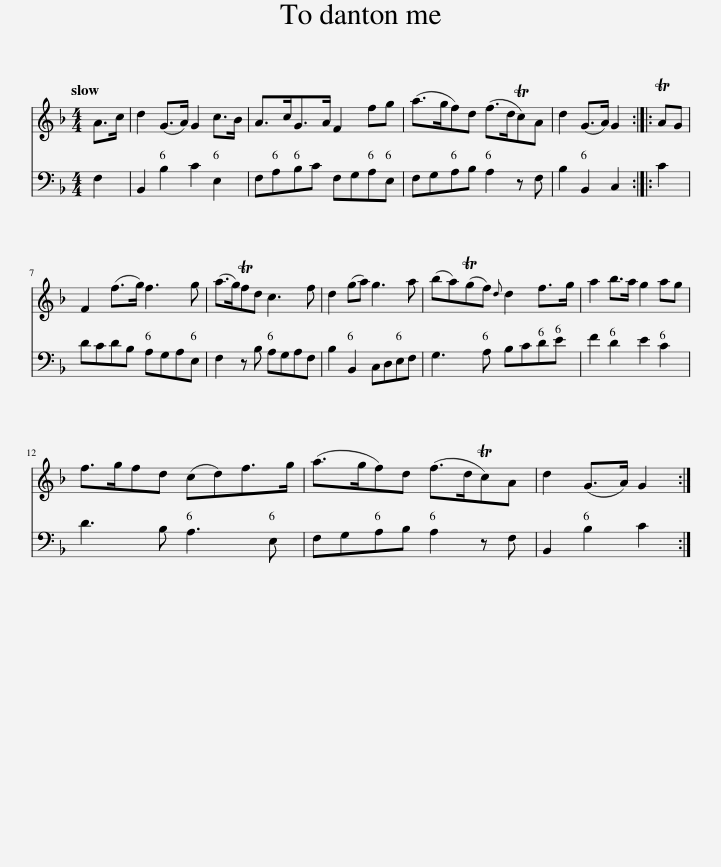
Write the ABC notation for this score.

X:1
%%score 1 2
L:1/8
Q:1/4=120
M:4/4
I:linebreak $
K:F
V:1 treble
V:2 bass
V:1
 A>c | d2 (G>A) G2 c>B | A>cG>A F2 fg | (a>gf)d (f>dTc)A | d2 (G>A) G2 :: %5
 TAG |$ F2 (f>g) f3 g | (a>g)Tfd c3 f | d2 (ga) g3 a | (ba)(Tgf){d} d2 f>g | %10
 a2 b>a g2 ag |$ f>gfd (cd)f>g | (a>gf)d (f>dTc)A | d2 (G>A) G2 :| %14
V:2
 F,2 | B,,2 B,2 C2 E,2 | F,A,B,C F,G,A,E, | F,G,A,B, A,2 z F, | B,2 B,,2 C,2 :: %5
 C2 |$ DCDB, A,G,A,E, | F,2 z B, A,G,A,F, | B,2 B,,2 C,D,E,F, | G,3 A, B,CDE | %10
 F2 D2 E2 C2 |$ D3 B, A,3 E, | F,G,A,B, A,2 z F, | B,,2 B,2 C2 :| %14
